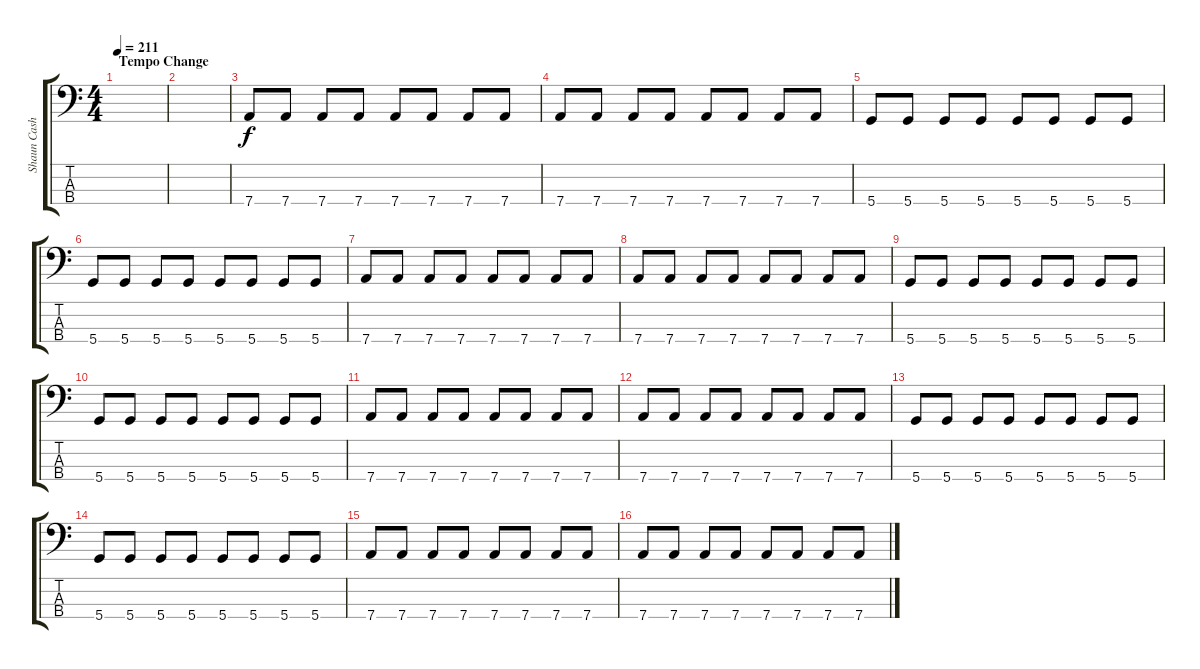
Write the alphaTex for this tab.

\track ("Shaun Cash" "Shaun Cash") {instrument electricbasspick}
\staff {score tabs}
\tuning (G2 D2 A1 D1) {hide}
\ts (4 4)
\section ("" "Tempo Change")
\tempo 211
\clef f4
\ks c
|
|
7.4.8 7.4.8 7.4.8 7.4.8 7.4.8 7.4.8 7.4.8 7.4.8 |
7.4.8 7.4.8 7.4.8 7.4.8 7.4.8 7.4.8 7.4.8 7.4.8 |
5.4.8 5.4.8 5.4.8 5.4.8 5.4.8 5.4.8 5.4.8 5.4.8 |
5.4.8 5.4.8 5.4.8 5.4.8 5.4.8 5.4.8 5.4.8 5.4.8 |
7.4.8 7.4.8 7.4.8 7.4.8 7.4.8 7.4.8 7.4.8 7.4.8 |
7.4.8 7.4.8 7.4.8 7.4.8 7.4.8 7.4.8 7.4.8 7.4.8 |
5.4.8 5.4.8 5.4.8 5.4.8 5.4.8 5.4.8 5.4.8 5.4.8 |
5.4.8 5.4.8 5.4.8 5.4.8 5.4.8 5.4.8 5.4.8 5.4.8 |
7.4.8 7.4.8 7.4.8 7.4.8 7.4.8 7.4.8 7.4.8 7.4.8 |
7.4.8 7.4.8 7.4.8 7.4.8 7.4.8 7.4.8 7.4.8 7.4.8 |
5.4.8 5.4.8 5.4.8 5.4.8 5.4.8 5.4.8 5.4.8 5.4.8 |
5.4.8 5.4.8 5.4.8 5.4.8 5.4.8 5.4.8 5.4.8 5.4.8 |
7.4.8 7.4.8 7.4.8 7.4.8 7.4.8 7.4.8 7.4.8 7.4.8 |
7.4.8 7.4.8 7.4.8 7.4.8 7.4.8 7.4.8 7.4.8 7.4.8
